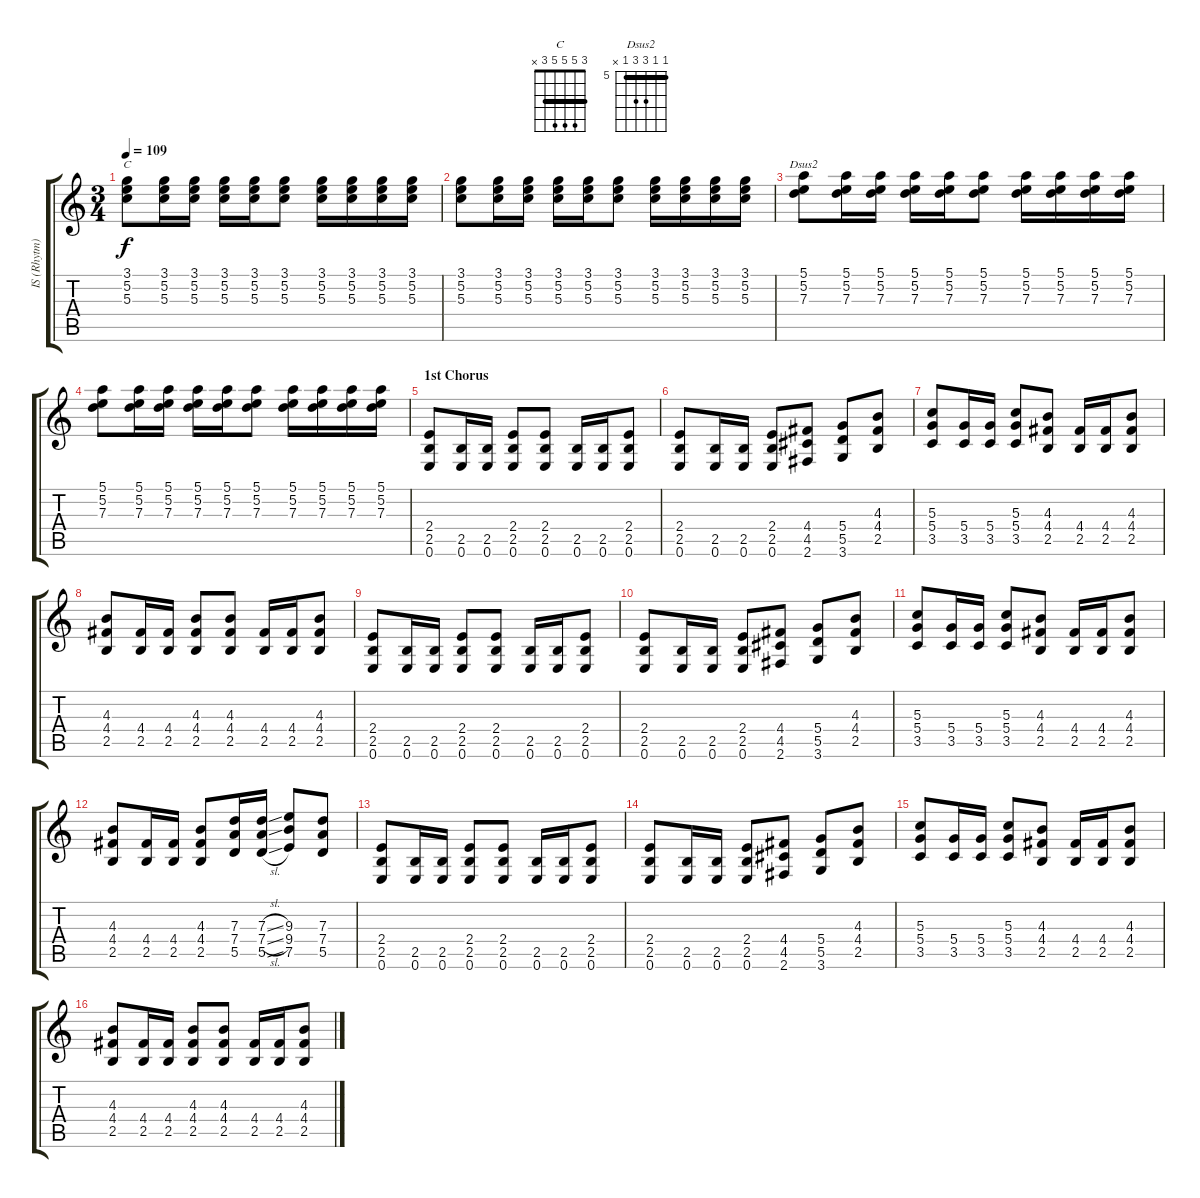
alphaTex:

\track ("IS (Rhytm)" "IS (Rhytm)") {instrument acousticguitarsteel}
\staff {score tabs}
\tuning (E4 B3 G3 D3 A2 E2) {hide}
\chord ("C" 3 5 5 5 3 x) {barre 3}
\chord ("Dsus2" 5 5 7 7 5 x) {firstfret 5 barre 5}
\ts (3 4)
\tempo 109
\clef g2
\ks c
(3.1 5.2 5.3).8{ch "C" dy f} (3.1 5.2 5.3).16 (3.1 5.2 5.3).16 (3.1 5.2 5.3).16 (3.1 5.2 5.3).16 (3.1 5.2 5.3).8 (3.1 5.2 5.3).16 (3.1 5.2 5.3).16 (3.1 5.2 5.3).16 (3.1 5.2 5.3).16 |
(3.1 5.2 5.3).8 (3.1 5.2 5.3).16 (3.1 5.2 5.3).16 (3.1 5.2 5.3).16 (3.1 5.2 5.3).16 (3.1 5.2 5.3).8 (3.1 5.2 5.3).16 (3.1 5.2 5.3).16 (3.1 5.2 5.3).16 (3.1 5.2 5.3).16 |
(5.1 5.2 7.3).8{ch "Dsus2"} (5.1 5.2 7.3).16 (5.1 5.2 7.3).16 (5.1 5.2 7.3).16 (5.1 5.2 7.3).16 (5.1 5.2 7.3).8 (5.1 5.2 7.3).16 (5.1 5.2 7.3).16 (5.1 5.2 7.3).16 (5.1 5.2 7.3).16 |
(5.1 5.2 7.3).8 (5.1 5.2 7.3).16 (5.1 5.2 7.3).16 (5.1 5.2 7.3).16 (5.1 5.2 7.3).16 (5.1 5.2 7.3).8 (5.1 5.2 7.3).16 (5.1 5.2 7.3).16 (5.1 5.2 7.3).16 (5.1 5.2 7.3).16 |
\section ("" "1st Chorus")
(2.4 2.5 0.6).8 (2.5 0.6).16 (2.5 0.6).16 (2.4 2.5 0.6).8 (2.4 2.5 0.6).8 (2.5 0.6).16 (2.5 0.6).16 (2.4 2.5 0.6).8 |
(2.4 2.5 0.6).8 (2.5 0.6).16 (2.5 0.6).16 (2.4 2.5 0.6).8 (4.4 4.5 2.6).8 (5.4 5.5 3.6).8 (4.3 4.4 2.5).8 |
(5.3 5.4 3.5).8 (5.4 3.5).16 (5.4 3.5).16 (5.3 5.4 3.5).8 (4.3 4.4 2.5).8 (4.4 2.5).16 (4.4 2.5).16 (4.3 4.4 2.5).8 |
(4.3 4.4 2.5).8 (4.4 2.5).16 (4.4 2.5).16 (4.3 4.4 2.5).8 (4.3 4.4 2.5).8 (4.4 2.5).16 (4.4 2.5).16 (4.3 4.4 2.5).8 |
(2.4 2.5 0.6).8 (2.5 0.6).16 (2.5 0.6).16 (2.4 2.5 0.6).8 (2.4 2.5 0.6).8 (2.5 0.6).16 (2.5 0.6).16 (2.4 2.5 0.6).8 |
(2.4 2.5 0.6).8 (2.5 0.6).16 (2.5 0.6).16 (2.4 2.5 0.6).8 (4.4 4.5 2.6).8 (5.4 5.5 3.6).8 (4.3 4.4 2.5).8 |
(5.3 5.4 3.5).8 (5.4 3.5).16 (5.4 3.5).16 (5.3 5.4 3.5).8 (4.3 4.4 2.5).8 (4.4 2.5).16 (4.4 2.5).16 (4.3 4.4 2.5).8 |
(4.3 4.4 2.5).8 (4.4 2.5).16 (4.4 2.5).16 (4.3 4.4 2.5).8 (7.3 7.4 5.5).16 (7.3{sl} 7.4{sl} 5.5{sl}).16 (9.3 9.4 7.5).8 (7.3 7.4 5.5).8 |
(2.4 2.5 0.6).8 (2.5 0.6).16 (2.5 0.6).16 (2.4 2.5 0.6).8 (2.4 2.5 0.6).8 (2.5 0.6).16 (2.5 0.6).16 (2.4 2.5 0.6).8 |
(2.4 2.5 0.6).8 (2.5 0.6).16 (2.5 0.6).16 (2.4 2.5 0.6).8 (4.4 4.5 2.6).8 (5.4 5.5 3.6).8 (4.3 4.4 2.5).8 |
(5.3 5.4 3.5).8 (5.4 3.5).16 (5.4 3.5).16 (5.3 5.4 3.5).8 (4.3 4.4 2.5).8 (4.4 2.5).16 (4.4 2.5).16 (4.3 4.4 2.5).8 |
(4.3 4.4 2.5).8 (4.4 2.5).16 (4.4 2.5).16 (4.3 4.4 2.5).8 (4.3 4.4 2.5).8 (4.4 2.5).16 (4.4 2.5).16 (4.3 4.4 2.5).8
